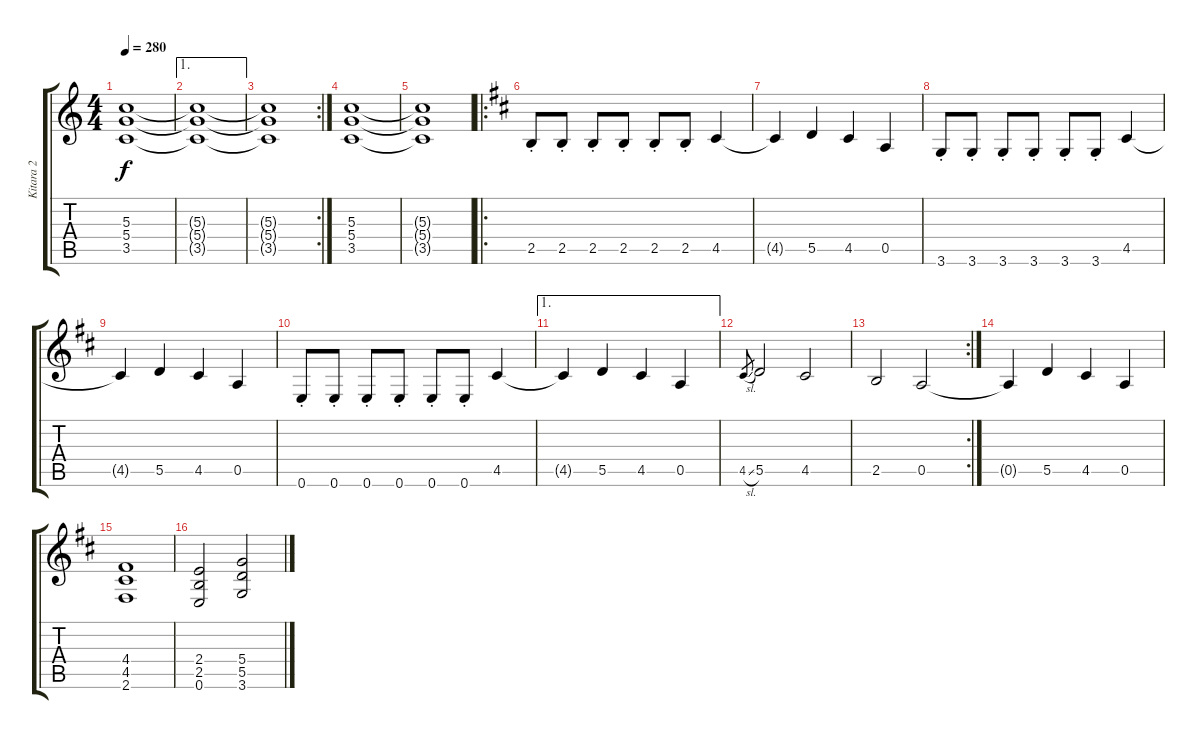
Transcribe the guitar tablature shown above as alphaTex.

\track ("Kitara 2" "Kitara 2") {instrument distortionguitar}
\staff {score tabs}
\tuning (E4 B3 G3 D3 A2 E2) {hide}
\ts (4 4)
\tempo 280
\clef g2
\ks c
(5.3{t} 5.4{t} 3.5{t}).1{dy f} |
\ae 1
(5.3{t} 5.4{t} 3.5{t}).1 |
\rc 2
(5.3{t} 5.4{t} 3.5{t}).1 |
(5.3 5.4 3.5).1 |
(5.3{t} 5.4{t} 3.5{t}).1 |
\ro
\ks d
2.5{st}.8 2.5{st}.8 2.5{st}.8 2.5{st}.8 2.5{st}.8 2.5{st}.8 4.5.4 |
4.5{t}.4 5.5.4 4.5.4 0.5.4 |
3.6{st}.8 3.6{st}.8 3.6{st}.8 3.6{st}.8 3.6{st}.8 3.6{st}.8 4.5.4 |
4.5{t}.4 5.5.4 4.5.4 0.5.4 |
0.6{st}.8 0.6{st}.8 0.6{st}.8 0.6{st}.8 0.6{st}.8 0.6{st}.8 4.5.4 |
\ae 1
4.5{t}.4 5.5.4 4.5.4 0.5.4 |
4.5{sl}.8{gr} 5.5.2 4.5.2 |
\rc 2
2.5.2 0.5.2 |
0.5{t}.4 5.5.4 4.5.4 0.5.4 |
(4.4 4.5 2.6).1 |
(2.4 2.5 0.6).2 (5.4 5.5 3.6).2
